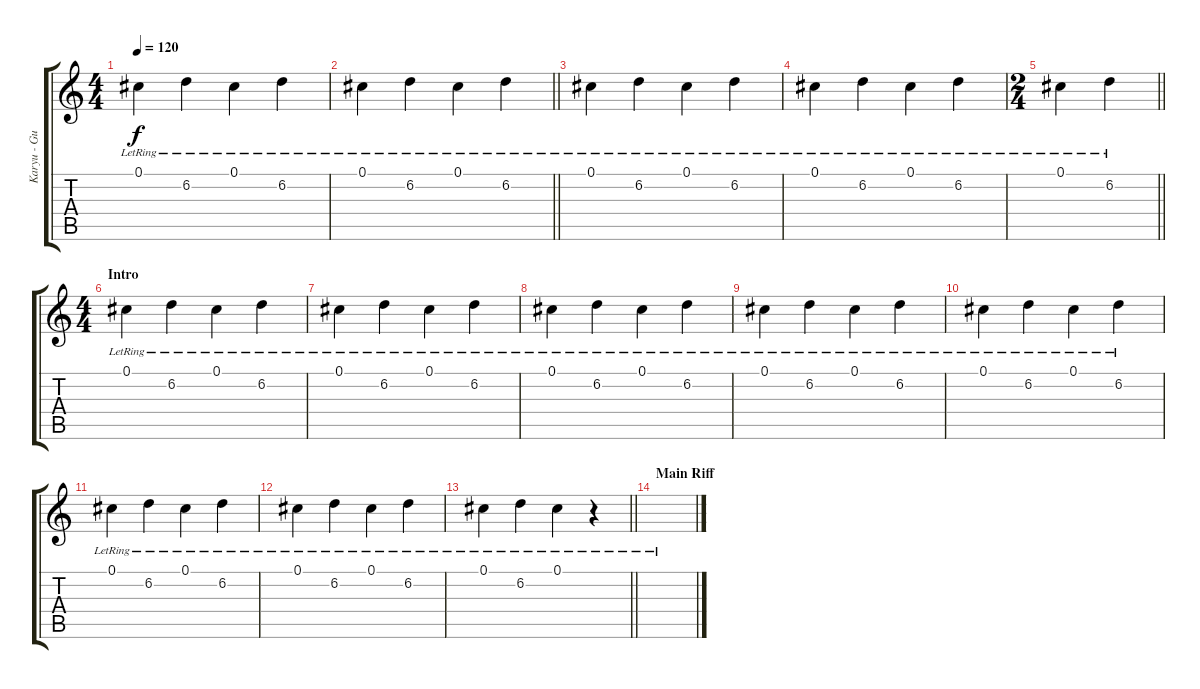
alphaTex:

\track ("Karyu - Guitar 3" "Karyu - Gu") {instrument overdrivenguitar}
\staff {score tabs}
\tuning (Db4 Ab3 E3 B2 Gb2 B1) {hide}
\ts (4 4)
\tempo 120
\clef g2
\ks c
0.1{lr}.4{dy f} 6.2{lr}.4 0.1{lr}.4 6.2{lr}.4 |
\barLineRight lightlight
0.1{lr}.4 6.2{lr}.4 0.1{lr}.4 6.2{lr}.4 |
\section ("" "")
0.1{lr}.4 6.2{lr}.4 0.1{lr}.4 6.2{lr}.4 |
0.1{lr}.4 6.2{lr}.4 0.1{lr}.4 6.2{lr}.4 |
\ts (2 4)
\barLineRight lightlight
0.1{lr}.4 6.2{lr}.4 |
\ts (4 4)
\section ("" "Intro")
0.1{lr}.4{volume 8} 6.2{lr}.4 0.1{lr}.4 6.2{lr}.4 |
0.1{lr}.4 6.2{lr}.4 0.1{lr}.4 6.2{lr}.4 |
0.1{lr}.4 6.2{lr}.4 0.1{lr}.4 6.2{lr}.4 |
0.1{lr}.4 6.2{lr}.4 0.1{lr}.4 6.2{lr}.4 |
0.1{lr}.4 6.2{lr}.4 0.1{lr}.4 6.2{lr}.4 |
0.1{lr}.4 6.2{lr}.4 0.1{lr}.4 6.2{lr}.4 |
0.1{lr}.4 6.2{lr}.4 0.1{lr}.4 6.2{lr}.4 |
\barLineRight lightlight
0.1{lr}.4 6.2{lr}.4 0.1{lr}.4 r.4 |
\section ("" "Main Riff")
